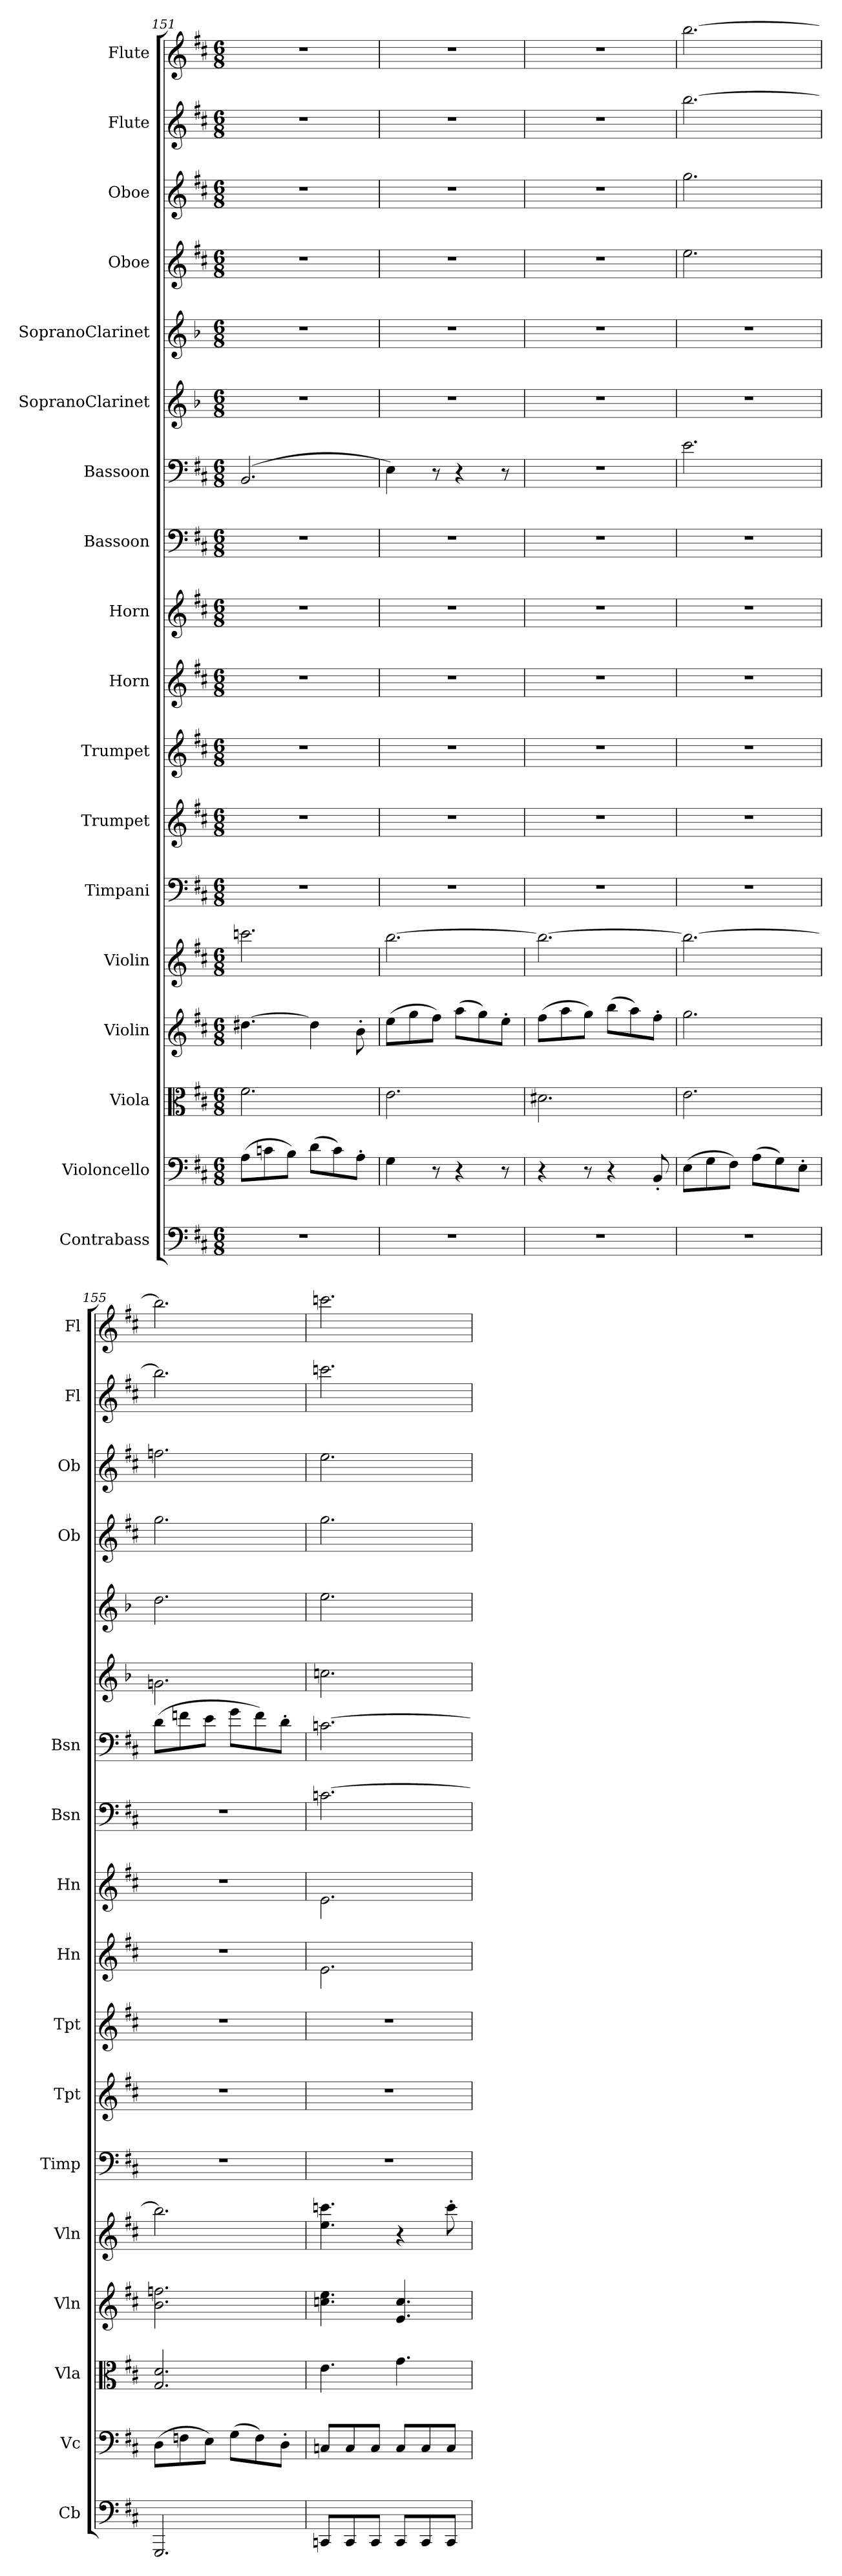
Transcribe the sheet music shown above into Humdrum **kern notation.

**kern	**kern	**kern	**kern	**kern	**kern	**kern	**kern	**kern	**kern	**kern	**kern	**kern	**kern	**kern	**kern	**kern	**kern
*part18	*part17	*part16	*part15	*part14	*part13	*part12	*part11	*part10	*part9	*part8	*part7	*part6	*part5	*part4	*part3	*part2	*part1
*staff18	*staff17	*staff16	*staff15	*staff14	*staff13	*staff12	*staff11	*staff10	*staff9	*staff8	*staff7	*staff6	*staff5	*staff4	*staff3	*staff2	*staff1
*I"Contrabass	*I"Violoncello	*I"Viola	*I"Violin	*I"Violin	*I"Timpani	*I"Trumpet	*I"Trumpet	*I"Horn	*I"Horn	*I"Bassoon	*I"Bassoon	*I"SopranoClarinet	*I"SopranoClarinet	*I"Oboe	*I"Oboe	*I"Flute	*I"Flute
*I'Cb	*I'Vc	*I'Vla	*I'Vln	*I'Vln	*I'Timp	*I'Tpt	*I'Tpt	*I'Hn	*I'Hn	*I'Bsn	*I'Bsn	*	*	*I'Ob	*I'Ob	*I'Fl	*I'Fl
*clefF4	*clefF4	*clefC3	*clefG2	*clefG2	*clefF4	*clefG2	*clefG2	*clefG2	*clefG2	*clefF4	*clefF4	*clefG2	*clefG2	*clefG2	*clefG2	*clefG2	*clefG2
*k[f#c#]	*k[f#c#]	*k[f#c#]	*k[f#c#]	*k[f#c#]	*k[f#c#]	*k[f#c#]	*k[f#c#]	*k[f#c#]	*k[f#c#]	*k[f#c#]	*k[f#c#]	*k[b-]	*k[b-]	*k[f#c#]	*k[f#c#]	*k[f#c#]	*k[f#c#]
*M6/8	*M6/8	*M6/8	*M6/8	*M6/8	*M6/8	*M6/8	*M6/8	*M6/8	*M6/8	*M6/8	*M6/8	*M6/8	*M6/8	*M6/8	*M6/8	*M6/8	*M6/8
=151	=151	=151	=151	=151	=151	=151	=151	=151	=151	=151	=151	=151	=151	=151	=151	=151	=151
2.r	(8A\L	2.f#\	[4.dd#X\	2.cccn\	2.r	2.r	2.r	2.r	2.r	2.r	(2.BB/	2.r	2.r	2.r	2.r	2.r	2.r
.	8cn\	.	.	.	.	.	.	.	.	.	.	.	.	.	.	.	.
.	8B\J)	.	.	.	.	.	.	.	.	.	.	.	.	.	.	.	.
.	(8d\L	.	4dd#\]	.	.	.	.	.	.	.	.	.	.	.	.	.	.
.	8c\)	.	.	.	.	.	.	.	.	.	.	.	.	.	.	.	.
.	8A'\J	.	8b'\	.	.	.	.	.	.	.	.	.	.	.	.	.	.
=152	=152	=152	=152	=152	=152	=152	=152	=152	=152	=152	=152	=152	=152	=152	=152	=152	=152
2.r	4G\	2.e\	(8ee\L	[2.bb\	2.r	2.r	2.r	2.r	2.r	2.r	4E\)	2.r	2.r	2.r	2.r	2.r	2.r
.	.	.	8gg\	.	.	.	.	.	.	.	.	.	.	.	.	.	.
.	8r	.	8ff#\J)	.	.	.	.	.	.	.	8r	.	.	.	.	.	.
.	4r	.	(8aa\L	.	.	.	.	.	.	.	4r	.	.	.	.	.	.
.	.	.	8gg\)	.	.	.	.	.	.	.	.	.	.	.	.	.	.
.	8r	.	8ee'\J	.	.	.	.	.	.	.	8r	.	.	.	.	.	.
=153	=153	=153	=153	=153	=153	=153	=153	=153	=153	=153	=153	=153	=153	=153	=153	=153	=153
2.r	4r	2.d#X\	(8ff#\L	2.bb\_	2.r	2.r	2.r	2.r	2.r	2.r	2.r	2.r	2.r	2.r	2.r	2.r	2.r
.	.	.	8aa\	.	.	.	.	.	.	.	.	.	.	.	.	.	.
.	8r	.	8gg\J)	.	.	.	.	.	.	.	.	.	.	.	.	.	.
.	4r	.	(8bb\L	.	.	.	.	.	.	.	.	.	.	.	.	.	.
.	.	.	8aa\)	.	.	.	.	.	.	.	.	.	.	.	.	.	.
.	8BB'/	.	8ff#'\J	.	.	.	.	.	.	.	.	.	.	.	.	.	.
=154	=154	=154	=154	=154	=154	=154	=154	=154	=154	=154	=154	=154	=154	=154	=154	=154	=154
2.r	(8E\L	2.e\	2.gg\	2.bb\_	2.r	2.r	2.r	2.r	2.r	2.r	2.e\	2.r	2.r	2.ee\	2.gg\	[2.bb\	[2.bb\
.	8G\	.	.	.	.	.	.	.	.	.	.	.	.	.	.	.	.
.	8F#\J)	.	.	.	.	.	.	.	.	.	.	.	.	.	.	.	.
.	(8A\L	.	.	.	.	.	.	.	.	.	.	.	.	.	.	.	.
.	8G\)	.	.	.	.	.	.	.	.	.	.	.	.	.	.	.	.
.	8E'\J	.	.	.	.	.	.	.	.	.	.	.	.	.	.	.	.
=155	=155	=155	=155	=155	=155	=155	=155	=155	=155	=155	=155	=155	=155	=155	=155	=155	=155
2.GGG/	(8D\L	2.G/ 2.d/	2.b\ 2.ffn\	2.bb\]	2.r	2.r	2.r	2.r	2.r	2.r	(8d\L	2.gn\	2.dd\	2.gg\	2.ffn\	2.bb\]	2.bb\]
.	8Fn\	.	.	.	.	.	.	.	.	.	8fn\	.	.	.	.	.	.
.	8E\J)	.	.	.	.	.	.	.	.	.	8e\J	.	.	.	.	.	.
.	(8G\L	.	.	.	.	.	.	.	.	.	8g\L	.	.	.	.	.	.
.	8F\)	.	.	.	.	.	.	.	.	.	8f\)	.	.	.	.	.	.
.	8D'\J	.	.	.	.	.	.	.	.	.	8d'\J	.	.	.	.	.	.
=156	=156	=156	=156	=156	=156	=156	=156	=156	=156	=156	=156	=156	=156	=156	=156	=156	=156
8CCn/L	8Cn/L	4.e\	4.ccn\ 4.ee\	4.ee\ 4.cccn\	2.r	2.r	2.r	2.e\	2.e\	[2.cn\	[2.cn\	2.ccn\	2.ee\	2.gg\	2.ee\	2.cccn\	2.cccn\
8CC/	8C/	.	.	.	.	.	.	.	.	.	.	.	.	.	.	.	.
8CC/J	8C/J	.	.	.	.	.	.	.	.	.	.	.	.	.	.	.	.
8CC/L	8C/L	4.g\	4.e/ 4.cc/	4r	.	.	.	.	.	.	.	.	.	.	.	.	.
8CC/	8C/	.	.	.	.	.	.	.	.	.	.	.	.	.	.	.	.
8CC/J	8C/J	.	.	8ccc'\	.	.	.	.	.	.	.	.	.	.	.	.	.
=	=	=	=	=	=	=	=	=	=	=	=	=	=	=	=	=	=
*-	*-	*-	*-	*-	*-	*-	*-	*-	*-	*-	*-	*-	*-	*-	*-	*-	*-
